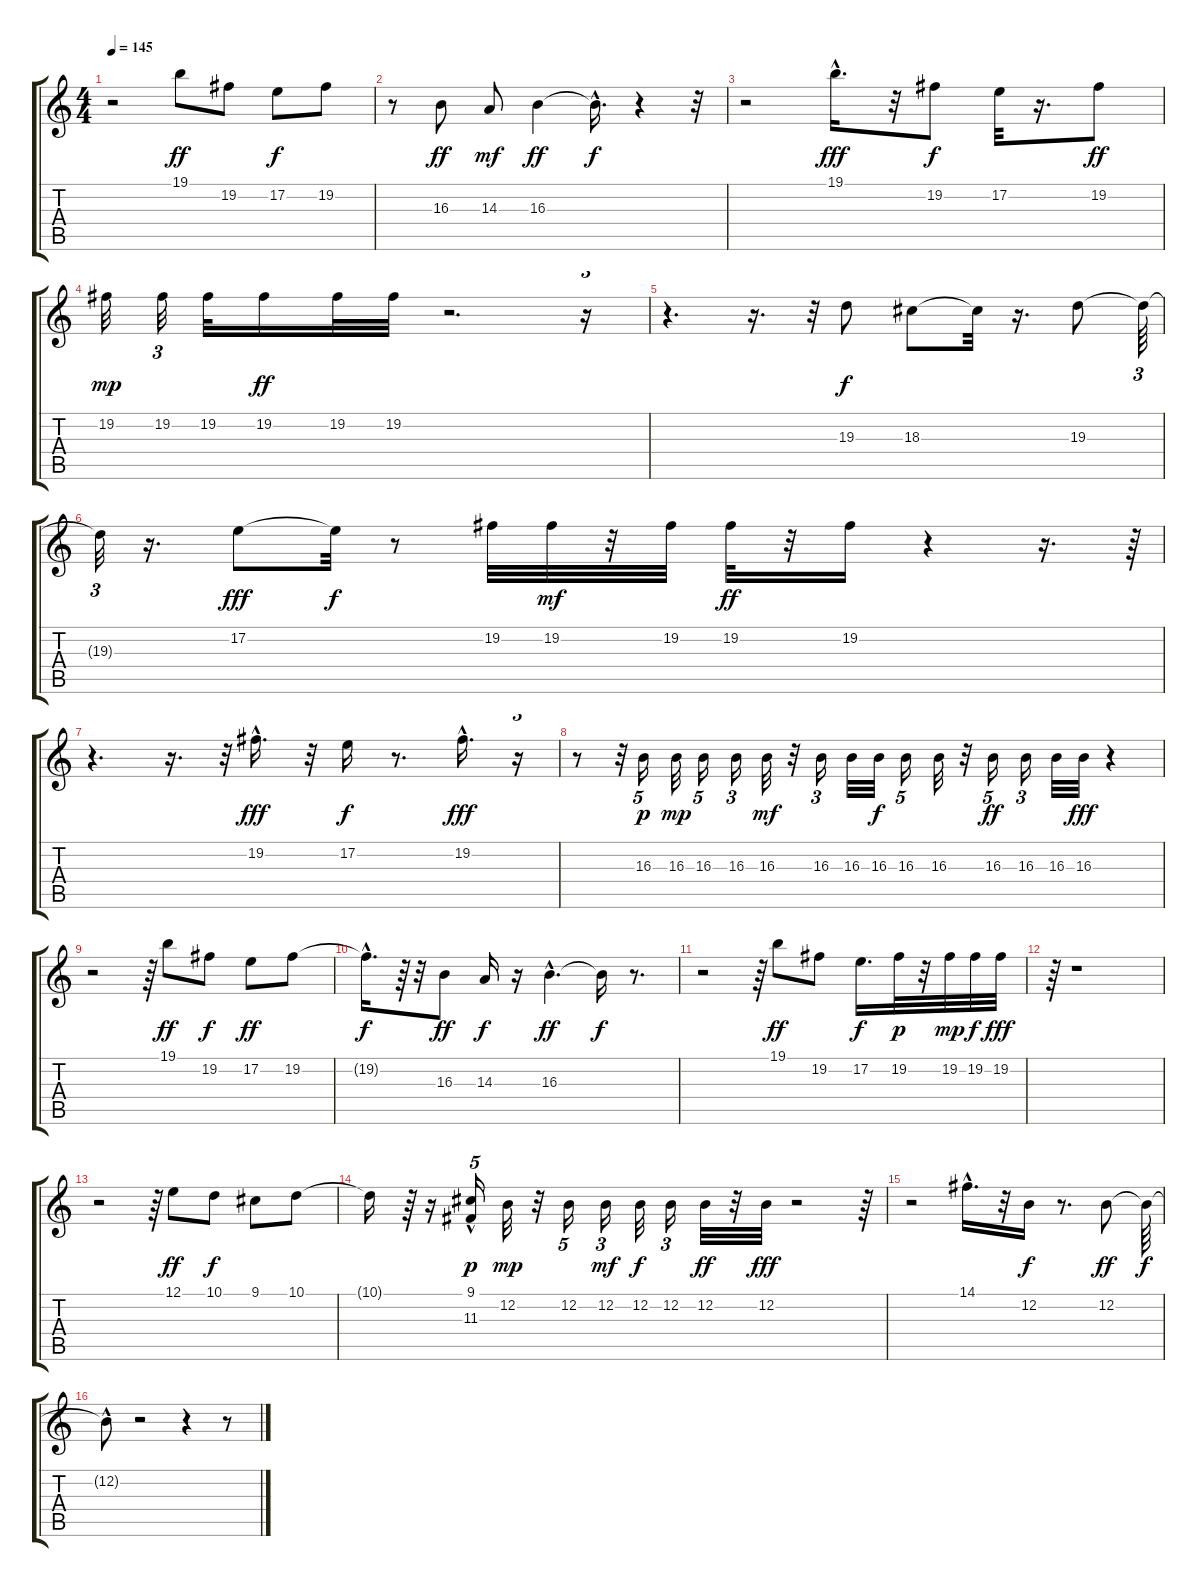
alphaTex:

\track "" {instrument fx3crystal}
\staff {score tabs}
\tuning (E4 B3 G3 D3 A2 E2) {hide}
\ts (4 4)
\tempo 145
\clef g2
\ks c
r.2{dy ff} 19.1.8 19.2.8 17.2.8{dy f} 19.2.8 |
r.8 16.3.8{dy ff} 14.3.8{dy mf} 16.3.4{dy ff} 16.3{hac t}.16{d dy f} r.4 r.32 |
r.2 19.1{hac}.16{d dy fff} r.32 19.2.8{dy f} 17.2.32 r.16{d} 19.2.8{dy ff} |
19.2.32{dy mp} 19.2.32{tu (3 2)} 19.2.32 19.2.16{dy ff} 19.2.32 19.2.32 r.2{d} r.16{tu (3 2)} |
r.4{d} r.16{d} r.32{tu (3 2)} 19.3.8{dy f} 18.3.8 18.3{t}.32 r.16{d} 19.3.8 19.3{t}.64{tu (3 2)} |
19.3{t}.32{tu (3 2)} r.16{d} 17.2.8{dy fff} 17.2{t}.32{dy f} r.8 19.2.32 19.2.32{dy mf} r.32 19.2.32 19.2.32{dy ff} r.32 19.2.16 r.4 r.16{d} r.64{tu (3 2)} |
r.4{d} r.16{d} r.32{tu (3 2)} 19.2{hac}.16{d dy fff} r.32 17.2.16{dy f} r.8{d} 19.2{hac}.16{d dy fff} r.16{tu (3 2)} |
r.8 r.32{tu (3 2)} 16.3.16{tu (5 4) dy p} 16.3.32{dy mp} 16.3.16{tu (5 4)} 16.3.16{tu (3 2)} 16.3.32{dy mf} r.32 16.3.16{tu (3 2)} 16.3.32 16.3.32{dy f} 16.3.16{tu (5 4)} 16.3.32 r.32 16.3.16{tu (5 4) dy ff} 16.3.16{tu (3 2)} 16.3.32 16.3.32{dy fff} r.4 |
r.2 r.64 19.1.8{dy ff} 19.2.8{dy f} 17.2.8{dy ff} 19.2.8 |
19.2{hac t}.16{d dy f} r.64 r.32 16.3.8{dy ff} 14.3.16{dy f} r.16 16.3{hac}.4{d dy ff} 16.3{t}.16{dy f} r.8{d} |
r.2 r.64 19.1.8{dy ff} 19.2.8 17.2.16{d dy f} 19.2.32{dy p} r.32 19.2.32{dy mp} 19.2.32{dy f} 19.2.32{dy fff} |
r.64 r.1 |
r.2 r.64 12.1.8{dy ff} 10.1.8{dy f} 9.1.8 10.1.8 |
10.1{t}.16 r.64 r.16 (9.1{hac} 11.3).16{tu (5 4) dy p} 12.2.32{dy mp} r.32 12.2.16{tu (5 4)} 12.2.16{tu (3 2) dy mf} 12.2.32{dy f} 12.2.16{tu (3 2)} 12.2.32{dy ff} r.32 12.2.32{dy fff} r.2 r.64 |
r.2 14.1{hac}.16{d} r.32 12.2.16{dy f} r.8{d} 12.2.8{dy ff} 12.2{t}.64{dy f} |
12.2{hac t}.8 r.2 r.4 r.8
